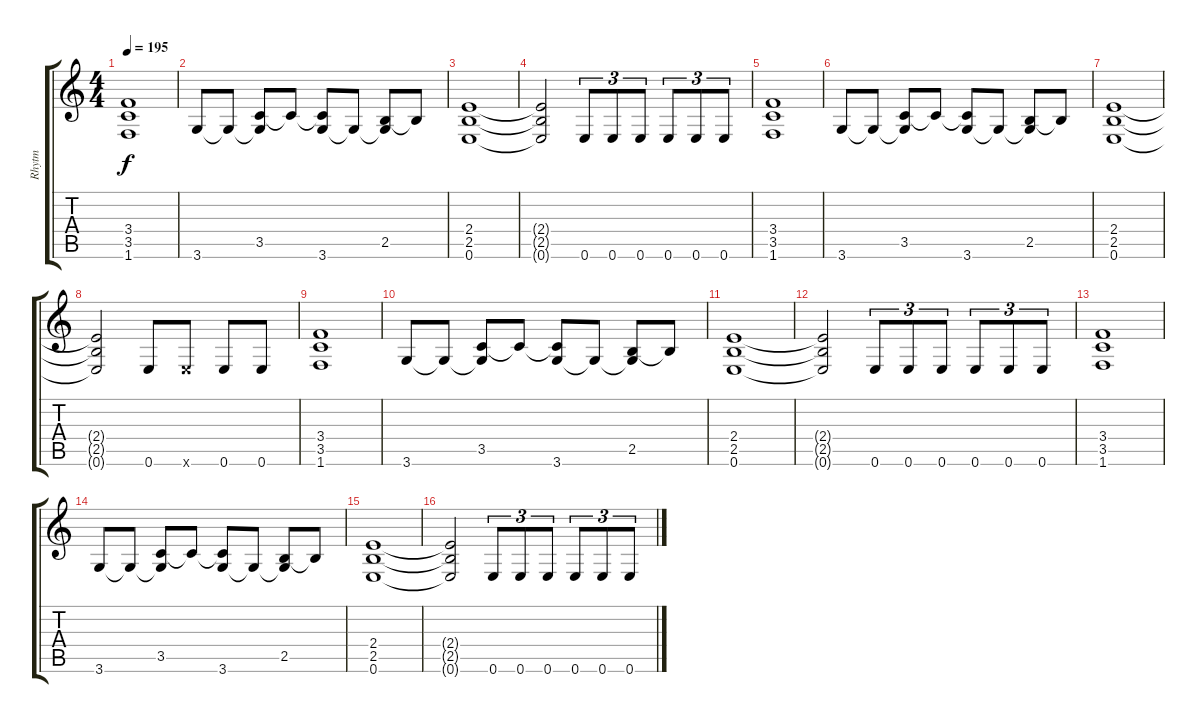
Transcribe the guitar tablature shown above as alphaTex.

\track ("Rhytm" "Rhytm") {instrument distortionguitar}
\staff {score tabs}
\tuning (E4 B3 G3 D3 A2 E2) {hide}
\ts (4 4)
\tempo 195
\clef g2
\ks c
(3.4 3.5 1.6).1{dy f} |
3.6.8 3.6{t}.8 (3.5 3.6{t}).8 3.5{t}.8 (3.5{t} 3.6).8 3.6{t}.8 (2.5 3.6{t}).8 2.5{t}.8 |
(2.4 2.5 0.6).1 |
(2.4{t} 2.5{t} 0.6{t}).2 0.6.8{tu (3 2)} 0.6.8{tu (3 2)} 0.6.8{tu (3 2)} 0.6.8{tu (3 2)} 0.6.8{tu (3 2)} 0.6.8{tu (3 2)} |
(3.4 3.5 1.6).1 |
3.6.8 3.6{t}.8 (3.5 3.6{t}).8 3.5{t}.8 (3.5{t} 3.6).8 3.6{t}.8 (2.5 3.6{t}).8 2.5{t}.8 |
(2.4 2.5 0.6).1 |
(2.4{t} 2.5{t} 0.6{t}).2 0.6.8 0.6{x}.8 0.6.8 0.6.8 |
(3.4 3.5 1.6).1 |
3.6.8 3.6{t}.8 (3.5 3.6{t}).8 3.5{t}.8 (3.5{t} 3.6).8 3.6{t}.8 (2.5 3.6{t}).8 2.5{t}.8 |
(2.4 2.5 0.6).1 |
(2.4{t} 2.5{t} 0.6{t}).2 0.6.8{tu (3 2)} 0.6.8{tu (3 2)} 0.6.8{tu (3 2)} 0.6.8{tu (3 2)} 0.6.8{tu (3 2)} 0.6.8{tu (3 2)} |
(3.4 3.5 1.6).1 |
3.6.8 3.6{t}.8 (3.5 3.6{t}).8 3.5{t}.8 (3.5{t} 3.6).8 3.6{t}.8 (2.5 3.6{t}).8 2.5{t}.8 |
(2.4 2.5 0.6).1 |
(2.4{t} 2.5{t} 0.6{t}).2 0.6.8{tu (3 2)} 0.6.8{tu (3 2)} 0.6.8{tu (3 2)} 0.6.8{tu (3 2)} 0.6.8{tu (3 2)} 0.6.8{tu (3 2)}
